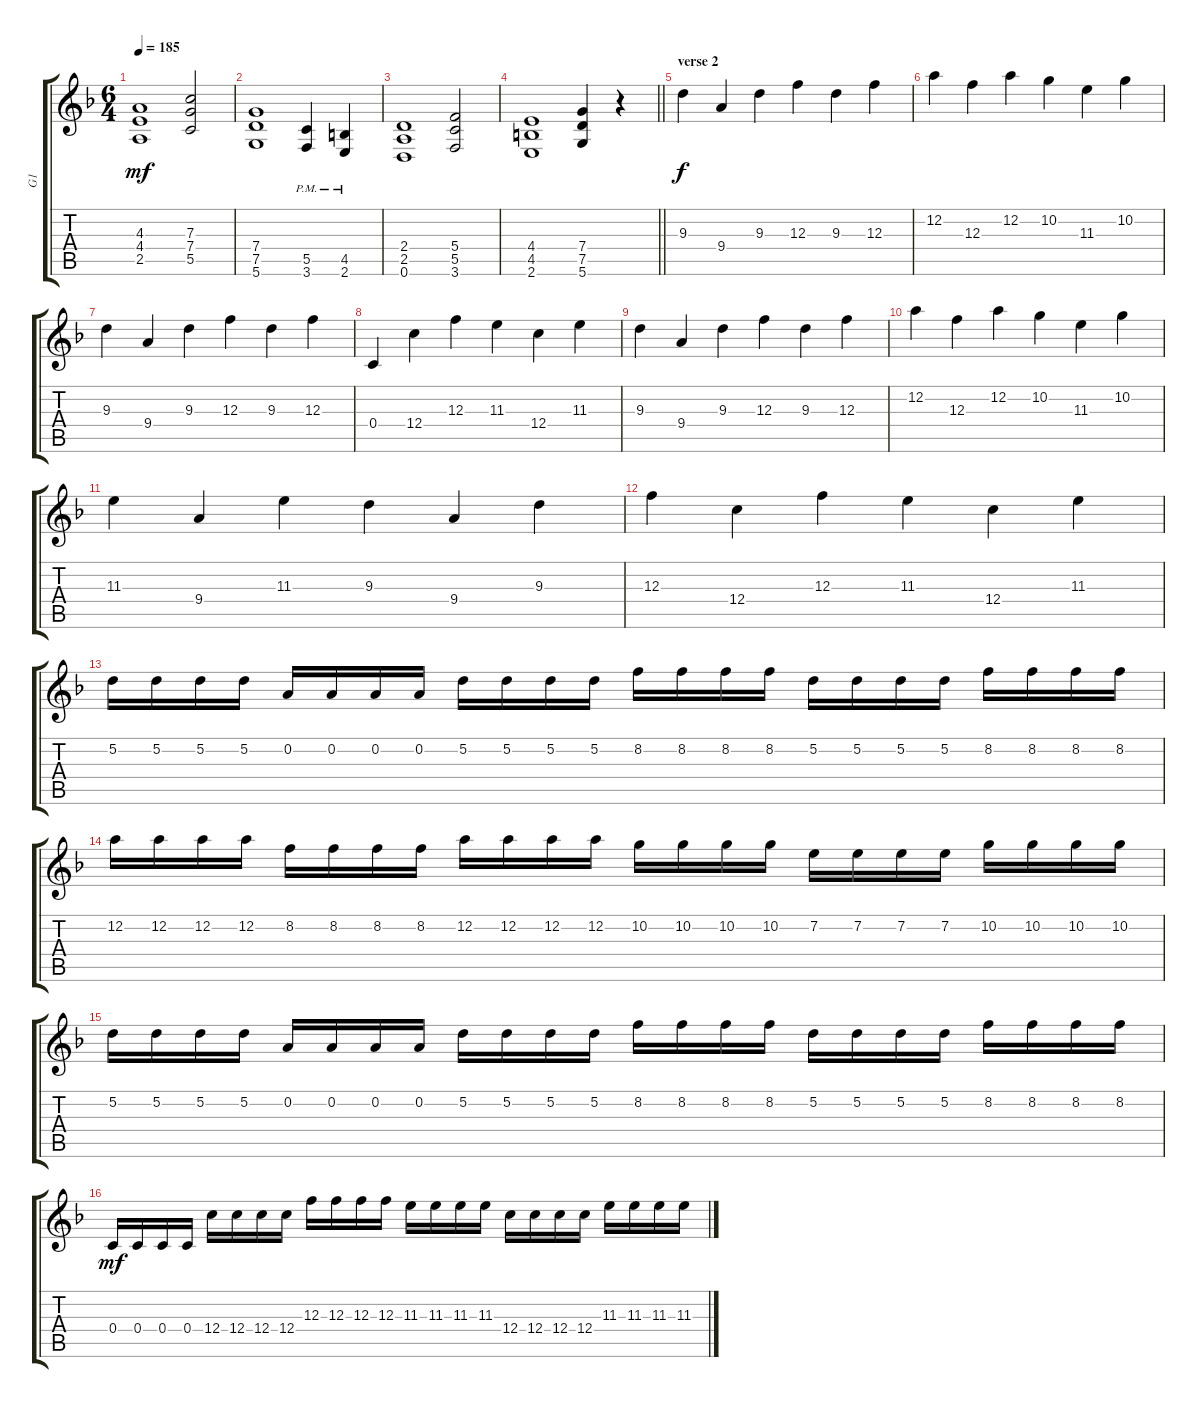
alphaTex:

\track ("G1" "G1") {instrument distortionguitar bank 5}
\staff {score tabs}
\tuning (D4 A3 F3 C3 G2 D2) {hide}
\ts (6 4)
\tempo 185
\clef g2
\ks dminor
(4.3 4.4 2.5).1{dy mf} (7.3 7.4 5.5).2 |
(7.4 7.5 5.6).1 (5.5{pm} 3.6{pm}).4 (4.5{pm} 2.6{pm}).4 |
(2.4 2.5 0.6).1 (5.4 5.5 3.6).2 |
\barLineRight lightlight
(4.4 4.5 2.6).1 (7.4 7.5 5.6).4 r.4 |
\section ("" "verse 2")
9.3.4{dy f instrument distortionguitar} 9.4.4 9.3.4 12.3.4 9.3.4 12.3.4 |
12.2.4 12.3.4 12.2.4 10.2.4 11.3.4 10.2.4 |
9.3.4 9.4.4 9.3.4 12.3.4 9.3.4 12.3.4 |
0.4.4 12.4.4 12.3.4 11.3.4 12.4.4 11.3.4 |
9.3.4 9.4.4 9.3.4 12.3.4 9.3.4 12.3.4 |
12.2.4 12.3.4 12.2.4 10.2.4 11.3.4 10.2.4 |
11.3.4 9.4.4 11.3.4 9.3.4 9.4.4 9.3.4 |
12.3.4 12.4.4 12.3.4 11.3.4 12.4.4 11.3.4 |
5.2.16 5.2.16 5.2.16 5.2.16 0.2.16 0.2.16 0.2.16 0.2.16 5.2.16 5.2.16 5.2.16 5.2.16 8.2.16 8.2.16 8.2.16 8.2.16 5.2.16 5.2.16 5.2.16 5.2.16 8.2.16 8.2.16 8.2.16 8.2.16 |
12.2.16 12.2.16 12.2.16 12.2.16 8.2.16 8.2.16 8.2.16 8.2.16 12.2.16 12.2.16 12.2.16 12.2.16 10.2.16 10.2.16 10.2.16 10.2.16 7.2.16 7.2.16 7.2.16 7.2.16 10.2.16 10.2.16 10.2.16 10.2.16 |
5.2.16 5.2.16 5.2.16 5.2.16 0.2.16 0.2.16 0.2.16 0.2.16 5.2.16 5.2.16 5.2.16 5.2.16 8.2.16 8.2.16 8.2.16 8.2.16 5.2.16 5.2.16 5.2.16 5.2.16 8.2.16 8.2.16 8.2.16 8.2.16 |
0.4.16{dy mf} 0.4.16 0.4.16 0.4.16 12.4.16 12.4.16 12.4.16 12.4.16 12.3.16 12.3.16 12.3.16 12.3.16 11.3.16 11.3.16 11.3.16 11.3.16 12.4.16 12.4.16 12.4.16 12.4.16 11.3.16 11.3.16 11.3.16 11.3.16
